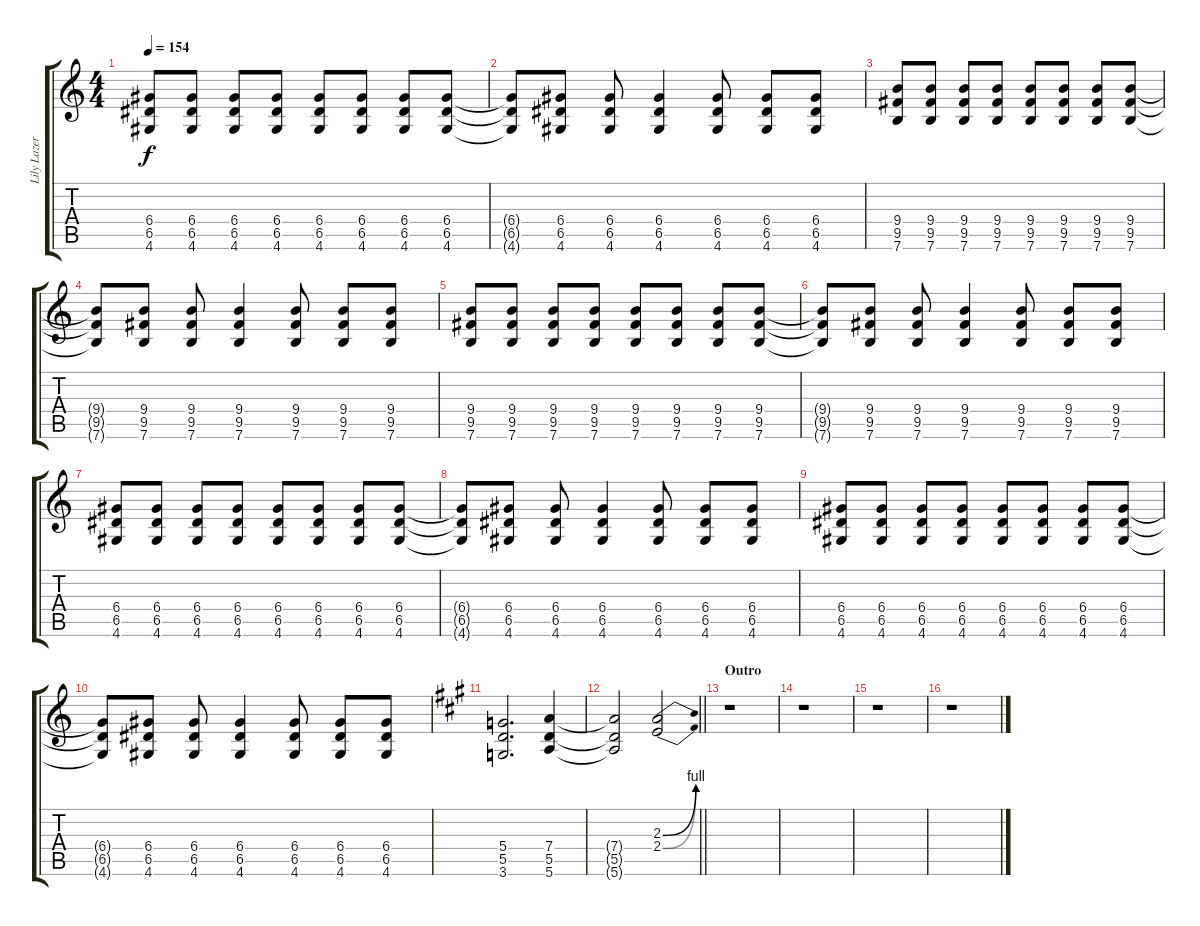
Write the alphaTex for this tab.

\track ("Lily Lazer (Guitar)" "Lily Lazer") {instrument distortionguitar}
\staff {score tabs}
\tuning (E4 B3 G3 D3 A2 E2) {hide}
\ts (4 4)
\tempo 154
\clef g2
\ks c
(6.4 6.5 4.6).8{dy f} (6.4 6.5 4.6).8 (6.4 6.5 4.6).8 (6.4 6.5 4.6).8 (6.4 6.5 4.6).8 (6.4 6.5 4.6).8 (6.4 6.5 4.6).8 (6.4 6.5 4.6).8 |
(6.4{t} 6.5{t} 4.6{t}).8 (6.4 6.5 4.6).8 (6.4 6.5 4.6).8 (6.4 6.5 4.6).4 (6.4 6.5 4.6).8 (6.4 6.5 4.6).8 (6.4 6.5 4.6).8 |
(9.4 9.5 7.6).8 (9.4 9.5 7.6).8 (9.4 9.5 7.6).8 (9.4 9.5 7.6).8 (9.4 9.5 7.6).8 (9.4 9.5 7.6).8 (9.4 9.5 7.6).8 (9.4 9.5 7.6).8 |
(9.4{t} 9.5{t} 7.6{t}).8 (9.4 9.5 7.6).8 (9.4 9.5 7.6).8 (9.4 9.5 7.6).4 (9.4 9.5 7.6).8 (9.4 9.5 7.6).8 (9.4 9.5 7.6).8 |
(9.4 9.5 7.6).8 (9.4 9.5 7.6).8 (9.4 9.5 7.6).8 (9.4 9.5 7.6).8 (9.4 9.5 7.6).8 (9.4 9.5 7.6).8 (9.4 9.5 7.6).8 (9.4 9.5 7.6).8 |
(9.4{t} 9.5{t} 7.6{t}).8 (9.4 9.5 7.6).8 (9.4 9.5 7.6).8 (9.4 9.5 7.6).4 (9.4 9.5 7.6).8 (9.4 9.5 7.6).8 (9.4 9.5 7.6).8 |
(6.4 6.5 4.6).8 (6.4 6.5 4.6).8 (6.4 6.5 4.6).8 (6.4 6.5 4.6).8 (6.4 6.5 4.6).8 (6.4 6.5 4.6).8 (6.4 6.5 4.6).8 (6.4 6.5 4.6).8 |
(6.4{t} 6.5{t} 4.6{t}).8 (6.4 6.5 4.6).8 (6.4 6.5 4.6).8 (6.4 6.5 4.6).4 (6.4 6.5 4.6).8 (6.4 6.5 4.6).8 (6.4 6.5 4.6).8 |
(6.4 6.5 4.6).8 (6.4 6.5 4.6).8 (6.4 6.5 4.6).8 (6.4 6.5 4.6).8 (6.4 6.5 4.6).8 (6.4 6.5 4.6).8 (6.4 6.5 4.6).8 (6.4 6.5 4.6).8 |
(6.4{t} 6.5{t} 4.6{t}).8 (6.4 6.5 4.6).8 (6.4 6.5 4.6).8 (6.4 6.5 4.6).4 (6.4 6.5 4.6).8 (6.4 6.5 4.6).8 (6.4 6.5 4.6).8 |
\ks a
(5.4 5.5 3.6).2{d} (7.4 5.5 5.6).4 |
\barLineRight lightlight
(7.4{t} 5.5{t} 5.6{t}).2 (2.3{be (bend 0 0 60 4)} 2.4{be (bend 0 0 60 4)}).2 |
\section ("" "Outro")
r.1 |
r.1 |
r.1 |
r.1
